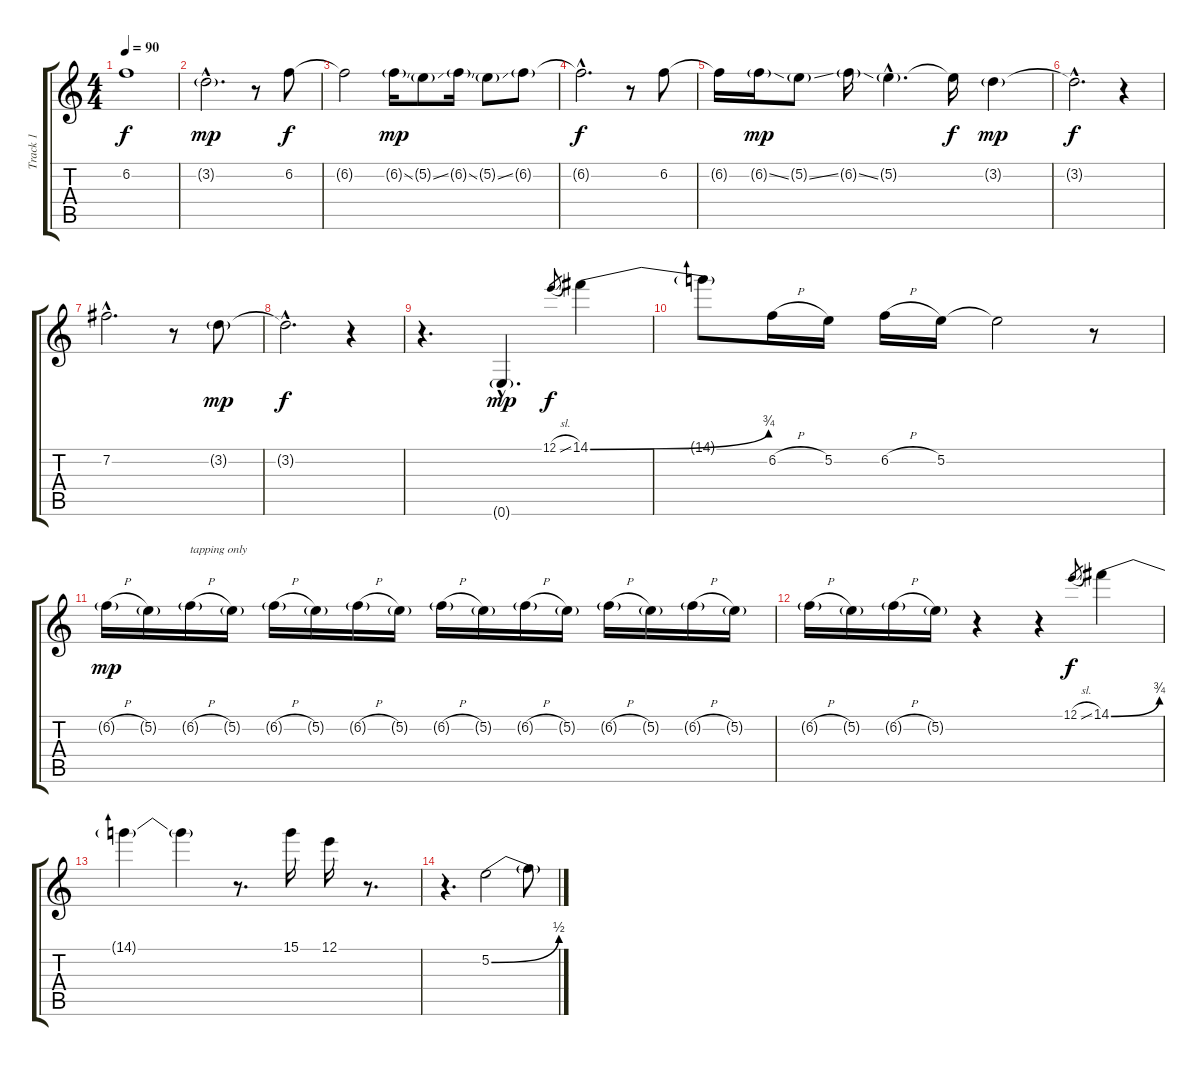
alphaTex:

\track ("Track 1" "Track 1") {instrument electricguitarjazz}
\staff {score tabs}
\tuning (E4 B3 G3 D3 A2 E2) {hide}
\ts (4 4)
\tempo 90
\clef g2
\ks c
6.2{t}.1{dy f} |
3.2{g hac}.2{d dy mp} r.8 6.2.8{dy f} |
6.2{t}.2 6.2{ss g}.16{dy mp} 5.2{ss g}.8 6.2{ss g}.16 5.2{ss g}.8 6.2{g}.8 |
6.2{hac t}.2{d dy f} r.8 6.2.8 |
6.2{t}.16 6.2{ss g}.16{dy mp} 5.2{ss g}.8 6.2{ss g}.16 5.2{g hac}.4{d} 5.2{t}.16{dy f} 3.2{g}.4{dy mp} |
3.2{hac t}.2{d dy f} r.4 |
7.2{hac}.2{d} r.8 3.2{g}.8{dy mp} |
3.2{hac t}.2{d dy f} r.4 |
r.4{d} 0.6{g hac}.4{d dy mp} 12.1{sl}.8{gr dy f} 14.1{be (bend 0 0 60 3)}.4 |
14.1{t}.8 6.2{h}.16 5.2.16 6.2{h}.16 5.2.16 5.2{t}.2 r.8 |
6.2{h g}.16{dy mp} 5.2{g}.16 6.2{h g}.16{txt "tapping only"} 5.2{g}.16 6.2{h g}.16 5.2{g}.16 6.2{h g}.16 5.2{g}.16 6.2{h g}.16 5.2{g}.16 6.2{h g}.16 5.2{g}.16 6.2{h g}.16 5.2{g}.16 6.2{h g}.16 5.2{g}.16 |
6.2{h g}.16 5.2{g}.16 6.2{h g}.16 5.2{g}.16 r.4 r.4 12.1{sl}.8{gr dy f} 14.1{be (bend 0 0 60 3)}.4 |
14.1{t}.4 14.1{t}.4 r.8{d} 15.1.16 12.1.16 r.8{d} |
r.4{d} 5.2{be (bend 0 0 60 2)}.2 5.2{t}.8
